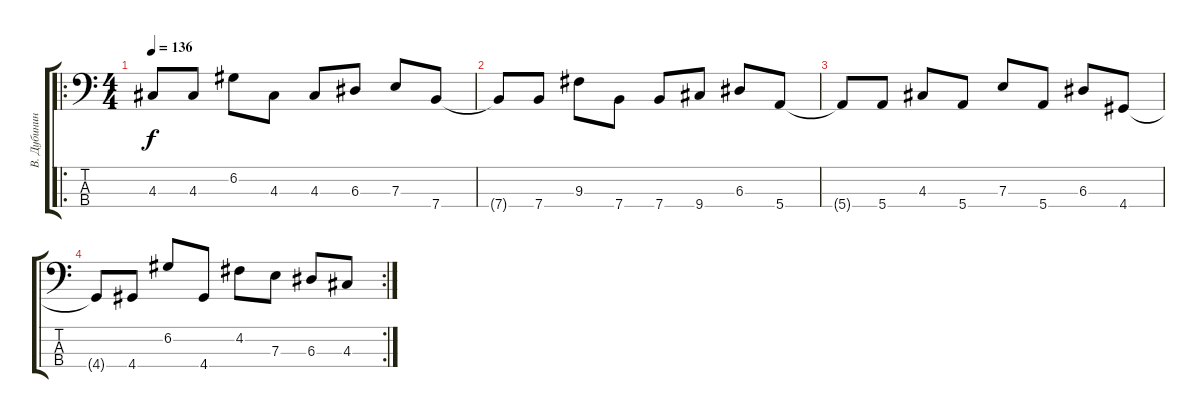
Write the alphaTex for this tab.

\track ("В. Дубинин" "В. Дубинин") {instrument acousticbass}
\staff {score tabs}
\tuning (G2 D2 A1 E1) {hide}
\ro
\ts (4 4)
\tempo 136
\clef f4
\ks c
4.3{t}.8{dy f} 4.3.8 6.2.8 4.3.8 4.3.8 6.3.8 7.3.8 7.4.8 |
7.4{t}.8 7.4.8 9.3.8 7.4.8 7.4.8 9.4.8 6.3.8 5.4.8 |
5.4{t}.8 5.4.8 4.3.8 5.4.8 7.3.8 5.4.8 6.3.8 4.4.8 |
\rc 2
4.4{t}.8 4.4.8 6.2.8 4.4.8 4.2.8 7.3.8 6.3.8 4.3.8
